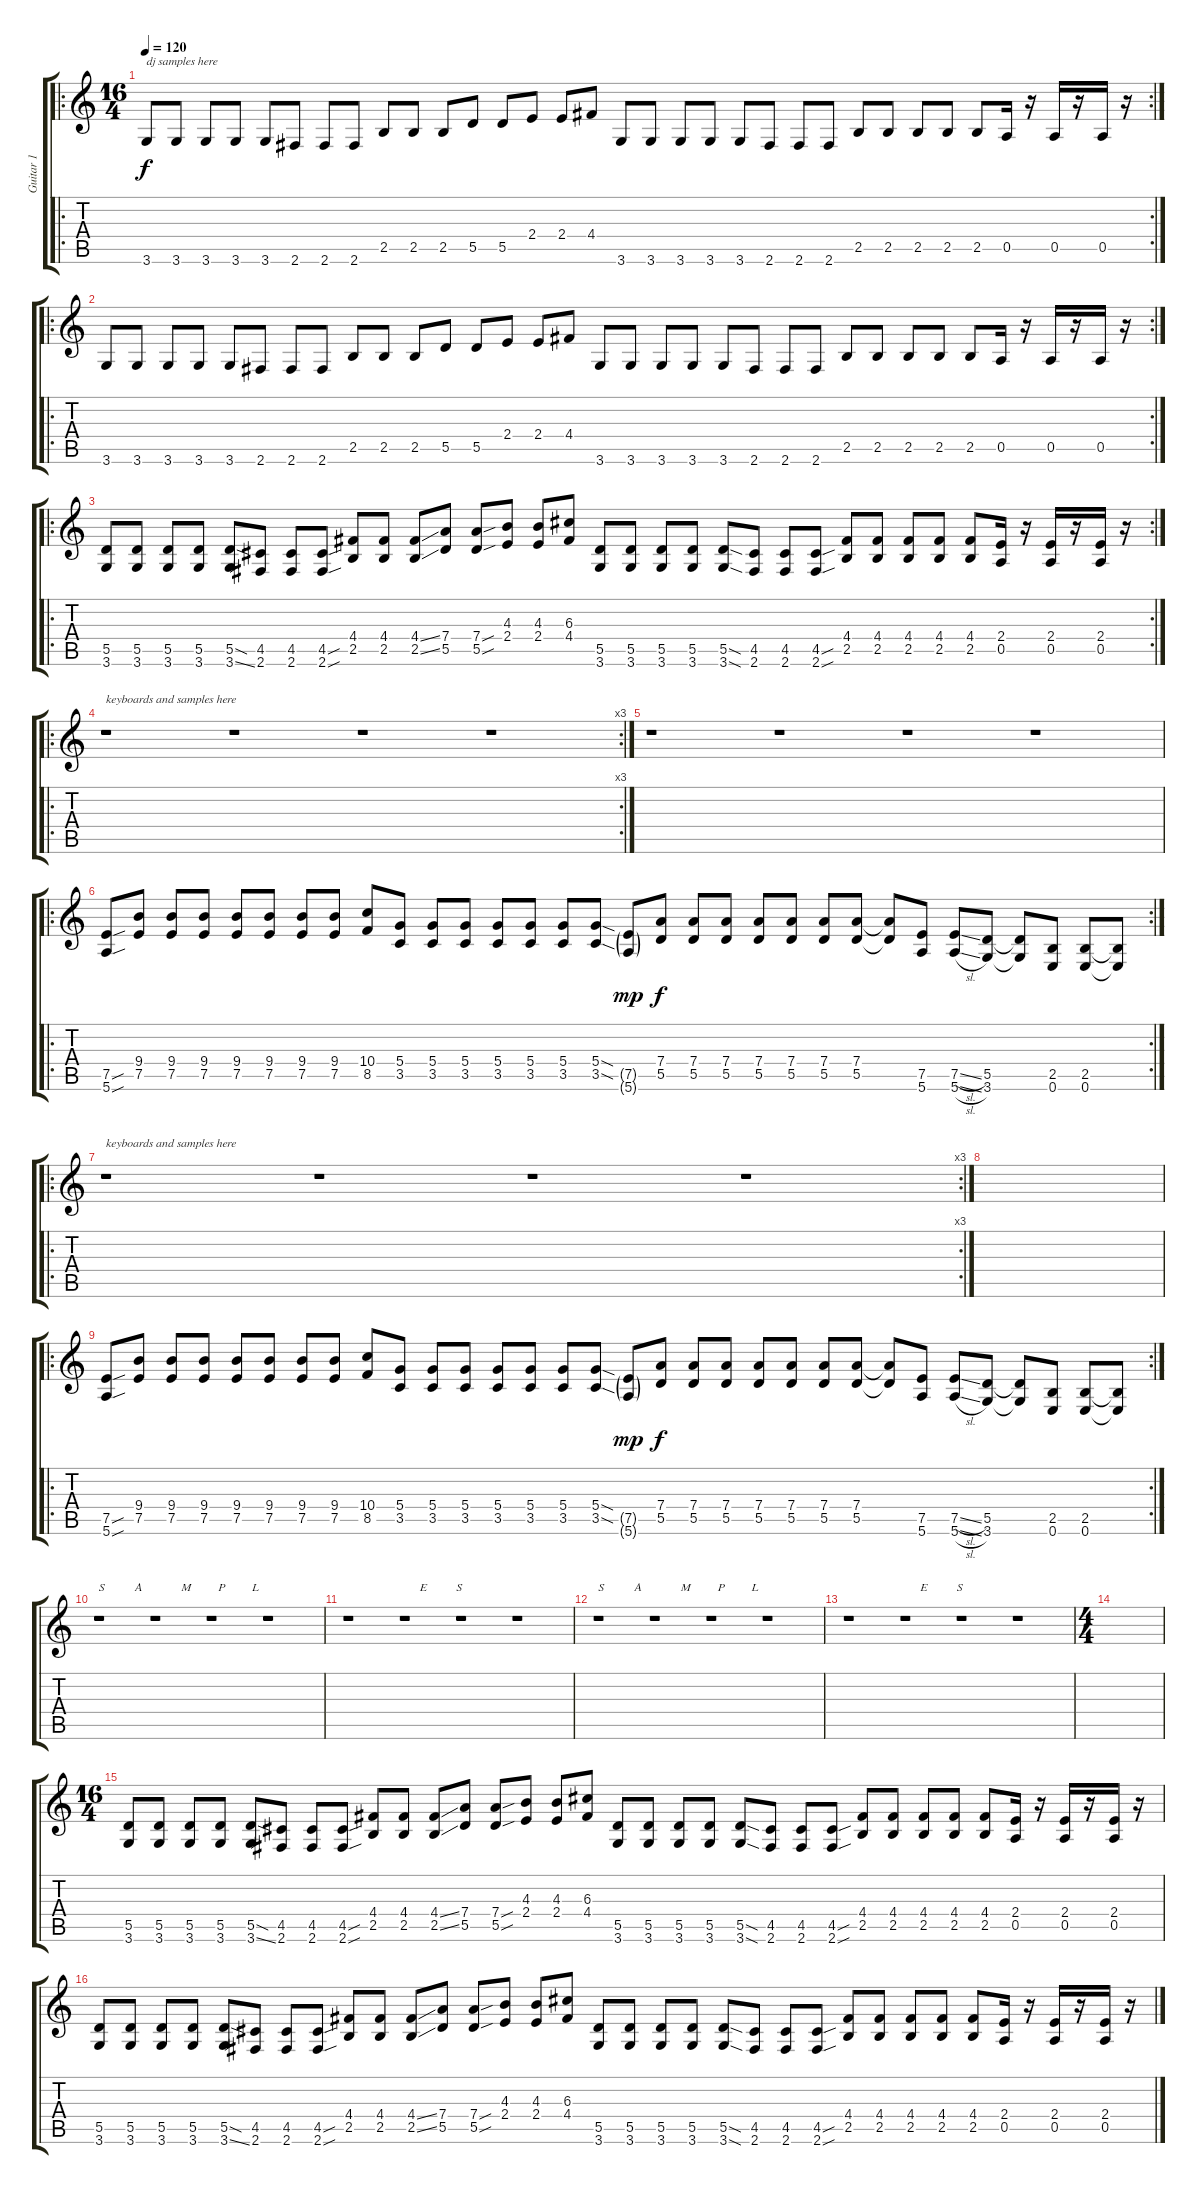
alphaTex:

\track ("Guitar 1" "Guitar 1") {instrument distortionguitar}
\staff {score tabs}
\tuning (E4 B3 G3 D3 A2 E2) {hide}
\ro
\rc 2
\ts (16 4)
\tempo 120
\clef g2
\ks c
3.6.8{txt "dj samples here " dy f instrument distortionguitar} 3.6.8 3.6.8 3.6.8 3.6.8 2.6.8 2.6.8 2.6.8 2.5.8 2.5.8 2.5.8 5.5.8 5.5.8 2.4.8 2.4.8 4.4.8 3.6.8 3.6.8 3.6.8 3.6.8 3.6.8 2.6.8 2.6.8 2.6.8 2.5.8 2.5.8 2.5.8 2.5.8 2.5.8 0.5.16 r.16 0.5.16 r.16 0.5.16 r.16 |
\ro
\rc 2
3.6.8 3.6.8 3.6.8 3.6.8 3.6.8 2.6.8 2.6.8 2.6.8 2.5.8 2.5.8 2.5.8 5.5.8 5.5.8 2.4.8 2.4.8 4.4.8 3.6.8 3.6.8 3.6.8 3.6.8 3.6.8 2.6.8 2.6.8 2.6.8 2.5.8 2.5.8 2.5.8 2.5.8 2.5.8 0.5.16 r.16 0.5.16 r.16 0.5.16 r.16 |
\ro
\rc 2
(5.5 3.6).8 (5.5 3.6).8 (5.5 3.6).8 (5.5 3.6).8 (5.5{sod} 3.6{ss}).8 (4.5 2.6).8 (4.5 2.6).8 (4.5{sou} 2.6{sou}).8 (4.4 2.5).8 (4.4 2.5).8 (4.4{ss} 2.5{ss}).8 (7.4 5.5).8 (7.4{sou} 5.5{sou}).8 (4.3 2.4).8 (4.3 2.4).8 (6.3 4.4).8 (5.5 3.6).8 (5.5 3.6).8 (5.5 3.6).8 (5.5 3.6).8 (5.5{sod} 3.6{sod}).8 (4.5 2.6).8 (4.5 2.6).8 (4.5{sou} 2.6{sou}).8 (4.4 2.5).8 (4.4 2.5).8 (4.4 2.5).8 (4.4 2.5).8 (4.4 2.5).8 (2.4 0.5).16 r.16 (2.4 0.5).16 r.16 (2.4 0.5).16 r.16 |
\ro
\rc 3
r.1{txt "keyboards and samples here"} r.1 r.1 r.1 |
r.1 r.1 r.1 r.1 |
\ro
\rc 2
(7.5{sou} 5.6{sou}).8 (9.4 7.5).8 (9.4 7.5).8 (9.4 7.5).8 (9.4 7.5).8 (9.4 7.5).8 (9.4 7.5).8 (9.4 7.5).8 (10.4 8.5).8 (5.4 3.5).8 (5.4 3.5).8 (5.4 3.5).8 (5.4 3.5).8 (5.4 3.5).8 (5.4 3.5).8 (5.4{sod} 3.5{sod}).8 (7.5{g} 5.6{g}).8{dy mp} (7.4 5.5).8{dy f} (7.4 5.5).8 (7.4 5.5).8 (7.4 5.5).8 (7.4 5.5).8 (7.4 5.5).8 (7.4 5.5).8 (7.4{t} 5.5{t}).8 (7.5 5.6).8 (7.5{sl} 5.6{sl}).8 (5.5 3.6).8 (5.5{t} 3.6{t}).8 (2.5 0.6).8 (2.5 0.6).8 (2.5{t} 0.6{t}).8 |
\ro
\rc 3
r.1{txt "keyboards and samples here"} r.1 r.1 r.1 |
|
\ro
\rc 2
(7.5{sou} 5.6{sou}).8 (9.4 7.5).8 (9.4 7.5).8 (9.4 7.5).8 (9.4 7.5).8 (9.4 7.5).8 (9.4 7.5).8 (9.4 7.5).8 (10.4 8.5).8 (5.4 3.5).8 (5.4 3.5).8 (5.4 3.5).8 (5.4 3.5).8 (5.4 3.5).8 (5.4 3.5).8 (5.4{sod} 3.5{sod}).8 (7.5{g} 5.6{g}).8{dy mp} (7.4 5.5).8{dy f} (7.4 5.5).8 (7.4 5.5).8 (7.4 5.5).8 (7.4 5.5).8 (7.4 5.5).8 (7.4 5.5).8 (7.4{t} 5.5{t}).8 (7.5 5.6).8 (7.5{sl} 5.6{sl}).8 (5.5 3.6).8 (5.5{t} 3.6{t}).8 (2.5 0.6).8 (2.5 0.6).8 (2.5{t} 0.6{t}).8 |
r.1{txt "S          A             M         P         L    "} r.1 r.1 r.1 |
r.1 r.1{txt "     E          S"} r.1 r.1 |
r.1{txt "S          A             M         P         L    "} r.1 r.1 r.1 |
r.1 r.1{txt "     E          S"} r.1 r.1 |
\ts (4 4)
|
\ts (16 4)
(5.5 3.6).8 (5.5 3.6).8 (5.5 3.6).8 (5.5 3.6).8 (5.5{sod} 3.6{ss}).8 (4.5 2.6).8 (4.5 2.6).8 (4.5{sou} 2.6{sou}).8 (4.4 2.5).8 (4.4 2.5).8 (4.4{ss} 2.5{ss}).8 (7.4 5.5).8 (7.4{sou} 5.5{sou}).8 (4.3 2.4).8 (4.3 2.4).8 (6.3 4.4).8 (5.5 3.6).8 (5.5 3.6).8 (5.5 3.6).8 (5.5 3.6).8 (5.5{sod} 3.6{sod}).8 (4.5 2.6).8 (4.5 2.6).8 (4.5{sou} 2.6{sou}).8 (4.4 2.5).8 (4.4 2.5).8 (4.4 2.5).8 (4.4 2.5).8 (4.4 2.5).8 (2.4 0.5).16 r.16 (2.4 0.5).16 r.16 (2.4 0.5).16 r.16 |
(5.5 3.6).8 (5.5 3.6).8 (5.5 3.6).8 (5.5 3.6).8 (5.5{sod} 3.6{ss}).8 (4.5 2.6).8 (4.5 2.6).8 (4.5{sou} 2.6{sou}).8 (4.4 2.5).8 (4.4 2.5).8 (4.4{ss} 2.5{ss}).8 (7.4 5.5).8 (7.4{sou} 5.5{sou}).8 (4.3 2.4).8 (4.3 2.4).8 (6.3 4.4).8 (5.5 3.6).8 (5.5 3.6).8 (5.5 3.6).8 (5.5 3.6).8 (5.5{sod} 3.6{sod}).8 (4.5 2.6).8 (4.5 2.6).8 (4.5{sou} 2.6{sou}).8 (4.4 2.5).8 (4.4 2.5).8 (4.4 2.5).8 (4.4 2.5).8 (4.4 2.5).8 (2.4 0.5).16 r.16 (2.4 0.5).16 r.16 (2.4 0.5).16 r.16
